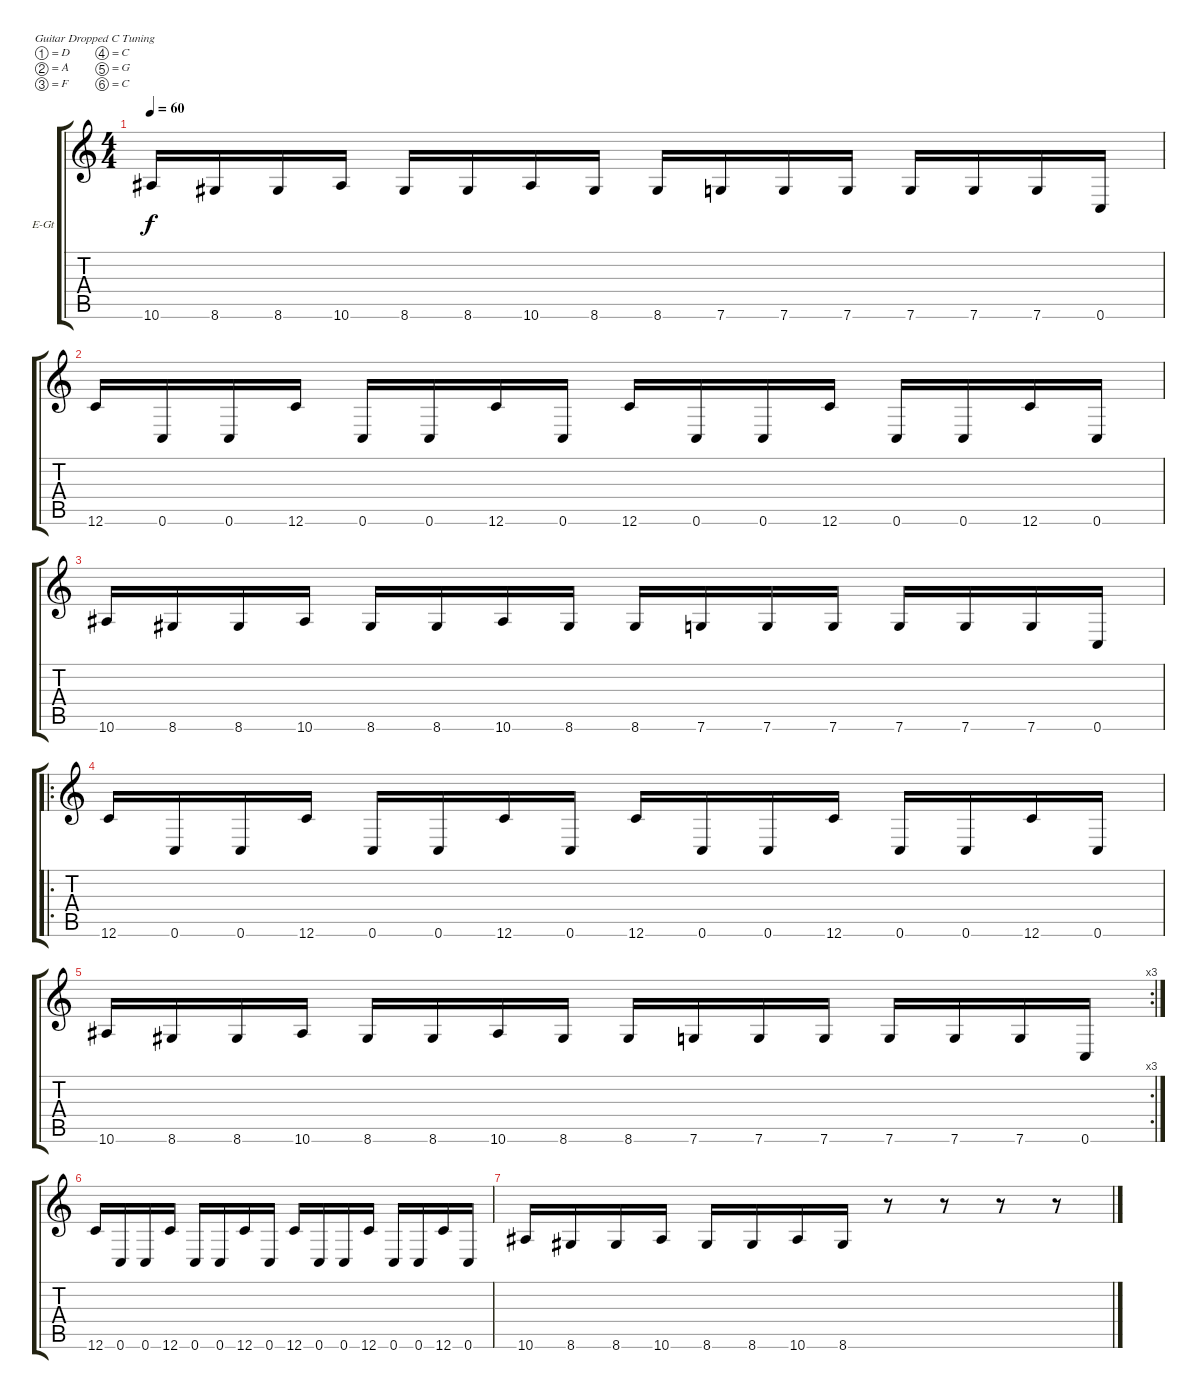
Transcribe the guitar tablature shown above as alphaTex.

\defaultSystemsLayout 4
\bracketExtendMode groupsimilarinstruments
\firstSystemTrackNameOrientation horizontal
\otherSystemsTrackNameOrientation horizontal
\track ("Paul Landers" "E-Gt") {instrument electricguitarclean}
\staff {score tabs}
\tuning (D4 A3 F3 C3 G2 C2)
\ts (4 4)
\tempo 60
\clef g2
\ks c
10.6.16{dy f} 8.6.16 8.6.16 10.6.16 8.6.16 8.6.16 10.6.16 8.6.16 8.6.16 7.6.16 7.6.16 7.6.16 7.6.16 7.6.16 7.6.16 0.6.16 |
12.6.16 0.6.16 0.6.16 12.6.16 0.6.16 0.6.16 12.6.16 0.6.16 12.6.16 0.6.16 0.6.16 12.6.16 0.6.16 0.6.16 12.6.16 0.6.16 |
10.6.16 8.6.16 8.6.16 10.6.16 8.6.16 8.6.16 10.6.16 8.6.16 8.6.16 7.6.16 7.6.16 7.6.16 7.6.16 7.6.16 7.6.16 0.6.16 |
\ro
12.6.16 0.6.16 0.6.16 12.6.16 0.6.16 0.6.16 12.6.16 0.6.16 12.6.16 0.6.16 0.6.16 12.6.16 0.6.16 0.6.16 12.6.16 0.6.16 |
\rc 3
10.6.16 8.6.16 8.6.16 10.6.16 8.6.16 8.6.16 10.6.16 8.6.16 8.6.16 7.6.16 7.6.16 7.6.16 7.6.16 7.6.16 7.6.16 0.6.16 |
12.6.16 0.6.16 0.6.16 12.6.16 0.6.16 0.6.16 12.6.16 0.6.16 12.6.16 0.6.16 0.6.16 12.6.16 0.6.16 0.6.16 12.6.16 0.6.16 |
10.6.16 8.6.16 8.6.16 10.6.16 8.6.16 8.6.16 10.6.16 8.6.16 r.8 r.8 r.8 r.8
